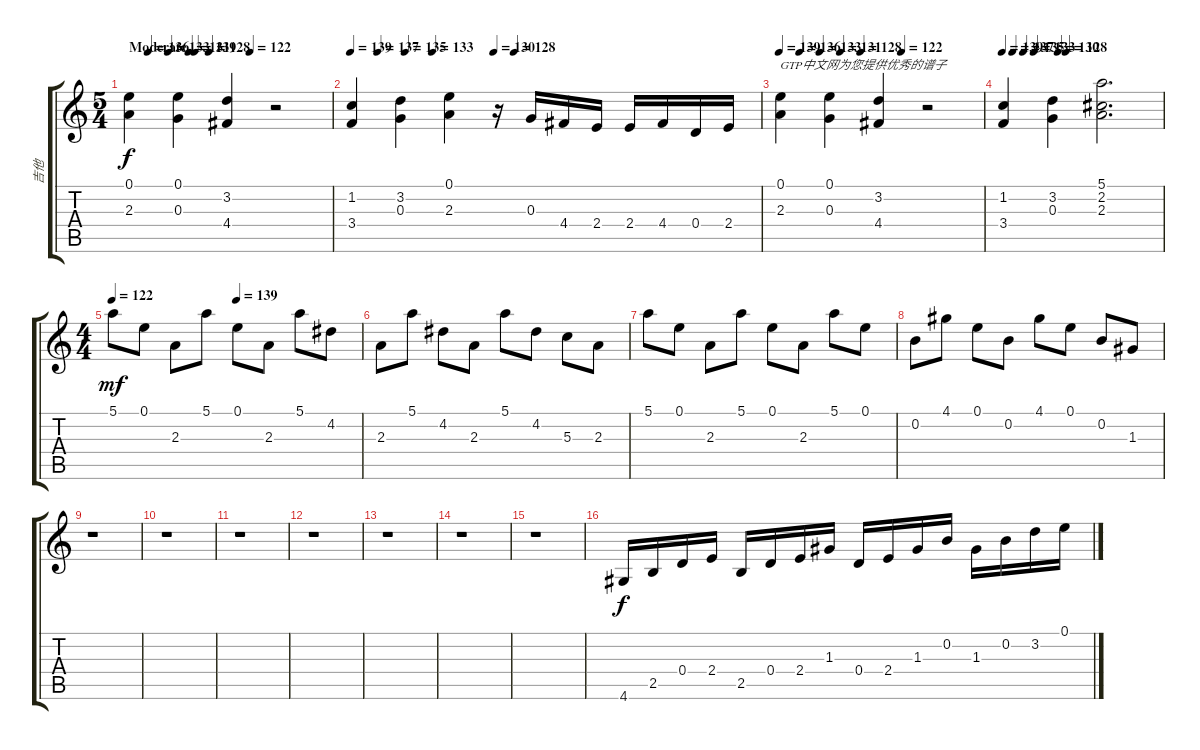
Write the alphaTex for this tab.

\track ("吉他" "吉他") {instrument acousticguitarsteel}
\staff {score tabs}
\tuning (E4 B3 G3 D3 A2 E2) {hide}
\ts (5 4)
\tempo (139 "Moderate")
\tempo (136 0.1)
\tempo (133 0.2)
\tempo (131 0.3)
\tempo (128 0.4)
\tempo (122 0.6)
\tempo (139 "Moderate")
\clef g2
\ks c
(0.1 2.3).4{dy f instrument acousticguitarsteel} (0.1 0.3).4 (3.2 4.4).4 r.2 |
\tempo 139
\tempo (137 0.06666666666666667)
\tempo (135 0.13333333333333333)
\tempo (133 0.2)
\tempo (130 0.35)
\tempo (128 0.4)
(1.2 3.4).4 (3.2 0.3).4 (0.1 2.3).4 r.16 0.3.16 4.4.16 2.4.16 2.4.16 4.4.16 0.4.16 2.4.16 |
\tempo 139
\tempo (136 0.1)
\tempo (133 0.2)
\tempo (131 0.3)
\tempo (128 0.4)
\tempo (122 0.6)
(0.1 2.3).4{txt "GTP中文网为您提供优秀的谱子"} (0.1 0.3).4 (3.2 4.4).4 r.2 |
\tempo 139
\tempo (137 0.06666666666666667)
\tempo (135 0.13333333333333333)
\tempo (133 0.2)
\tempo (130 0.35)
\tempo (128 0.4)
(1.2 3.4).4 (3.2 0.3).4 (5.1 2.2 2.3).2{d} |
\ts (4 4)
\tempo 122
\tempo (139 0.5)
5.1.8{dy mf balance 8} 0.1.8 2.3.8 5.1.8 0.1.8 2.3.8 5.1.8 4.2.8 |
2.3.8 5.1.8 4.2.8 2.3.8 5.1.8 4.2.8 5.3.8 2.3.8 |
5.1.8 0.1.8 2.3.8 5.1.8 0.1.8 2.3.8 5.1.8 0.1.8 |
0.2.8 4.1.8 0.1.8 0.2.8 4.1.8 0.1.8 0.2.8 1.3.8 |
r.1 |
r.1 |
r.1 |
r.1 |
r.1 |
r.1 |
r.1 |
4.6.16{dy f balance 2 instrument acousticgrandpiano} 2.5.16{balance 3} 0.4.16{balance 4} 2.4.16{balance 4} 2.5.16{balance 5} 0.4.16{balance 6} 2.4.16{balance 6} 1.3.16{balance 7} 0.4.16{balance 8} 2.4.16{balance 9} 1.3.16{balance 10} 0.2.16{balance 10} 1.3.16{balance 11} 0.2.16{balance 12} 3.2.16{balance 12} 0.1.16{balance 13}
